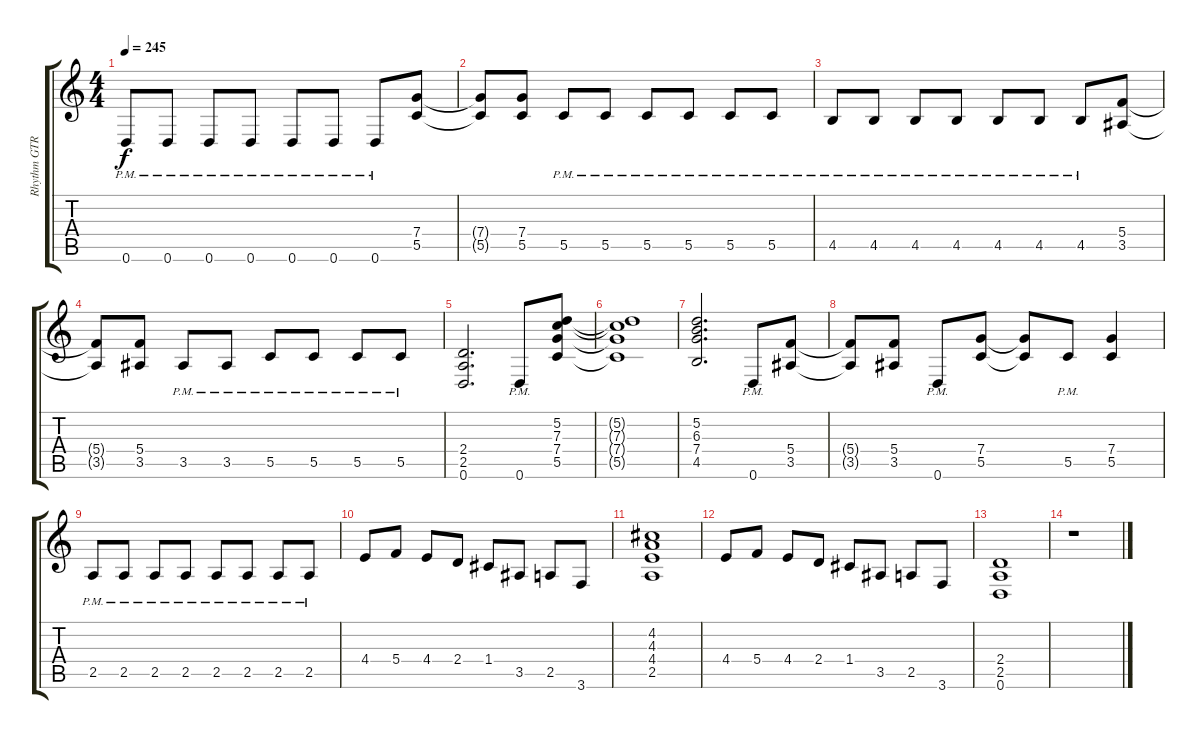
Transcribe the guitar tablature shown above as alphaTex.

\track ("Rhythm GTR 1" "Rhythm GTR") {instrument overdrivenguitar}
\staff {score tabs}
\tuning (D4 A3 F3 C3 G2 D2) {hide}
\ts (4 4)
\tempo 245
\clef g2
\ks aminor
0.6{pm}.8{dy f} 0.6{pm}.8 0.6{pm}.8 0.6{pm}.8 0.6{pm}.8 0.6{pm}.8 0.6{pm}.8 (7.4 5.5).8 |
(7.4{t} 5.5{t}).8 (7.4 5.5).8 5.5{pm}.8 5.5{pm}.8 5.5{pm}.8 5.5{pm}.8 5.5{pm}.8 5.5{pm}.8 |
4.5{pm}.8 4.5{pm}.8 4.5{pm}.8 4.5{pm}.8 4.5{pm}.8 4.5{pm}.8 4.5{pm}.8 (5.4 3.5).8 |
(5.4{t} 3.5{t}).8 (5.4 3.5).8 3.5{pm}.8 3.5{pm}.8 5.5{pm}.8 5.5{pm}.8 5.5{pm}.8 5.5{pm}.8 |
(2.4 2.5 0.6).2{d} 0.6{pm}.8 (5.2 7.3 7.4 5.5).8 |
(5.2{t} 7.3{t} 7.4{t} 5.5{t}).1 |
(5.2 6.3 7.4 4.5).2{d} 0.6{pm}.8 (5.4 3.5).8 |
(5.4{t} 3.5{t}).8 (5.4 3.5).8 0.6{pm}.8 (7.4 5.5).8 (7.4{t} 5.5{t}).8 5.5{pm}.8 (7.4 5.5).4 |
2.5{pm}.8 2.5{pm}.8 2.5{pm}.8 2.5{pm}.8 2.5{pm}.8 2.5{pm}.8 2.5{pm}.8 2.5{pm}.8 |
4.4.8 5.4.8 4.4.8 2.4.8 1.4.8 3.5.8 2.5.8 3.6.8 |
(4.2 4.3 4.4 2.5).1 |
4.4.8 5.4.8 4.4.8 2.4.8 1.4.8 3.5.8 2.5.8 3.6.8 |
(2.4 2.5 0.6).1 |
r.1
